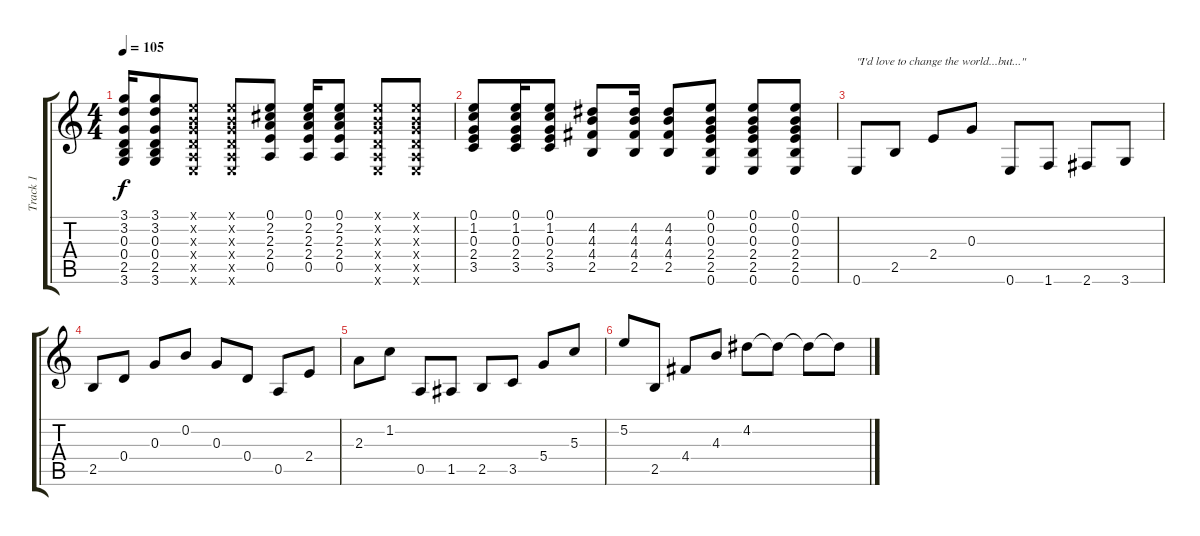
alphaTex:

\track ("Track 1" "Track 1") {instrument acousticguitarsteel}
\staff {score tabs}
\tuning (E4 B3 G3 D3 A2 E2) {hide}
\ts (4 4)
\tempo 105
\clef g2
\ks c
(3.1 3.2 0.3 0.4 2.5 3.6).16{dy f} (3.1 3.2 0.3 0.4 2.5 3.6).8 (0.1{x} 0.2{x} 0.3{x} 0.4{x} 0.5{x} 0.6{x}).8 (0.1{x} 0.2{x} 0.3{x} 0.4{x} 0.5{x} 0.6{x}).8 (0.1 2.2 2.3 2.4 0.5).8 (0.1 2.2 2.3 2.4 0.5).16 (0.1 2.2 2.3 2.4 0.5).8 (0.1{x} 0.2{x} 0.3{x} 0.4{x} 0.5{x} 0.6{x}).8 (0.1{x} 0.2{x} 0.3{x} 0.4{x} 0.5{x} 0.6{x}).8 |
(0.1 1.2 0.3 2.4 3.5).8 (0.1 1.2 0.3 2.4 3.5).16 (0.1 1.2 0.3 2.4 3.5).8 (4.2 4.3 4.4 2.5).8 (4.2 4.3 4.4 2.5).16 (4.2 4.3 4.4 2.5).8 (0.1 0.2 0.3 2.4 2.5 0.6).8 (0.1 0.2 0.3 2.4 2.5 0.6).8 (0.1 0.2 0.3 2.4 2.5 0.6).8 |
0.6.8{txt "\"I'd love to change the world...but...\""} 2.5.8 2.4.8 0.3.8 0.6.8 1.6.8 2.6.8 3.6.8 |
2.5.8 0.4.8 0.3.8 0.2.8 0.3.8 0.4.8 0.5.8 2.4.8 |
2.3.8 1.2.8 0.5.8 1.5.8 2.5.8 3.5.8 5.4.8 5.3.8 |
5.2.8 2.5.8 4.4.8 4.3.8 4.2.8 4.2{t}.8 4.2{t}.8 4.2{t}.8
